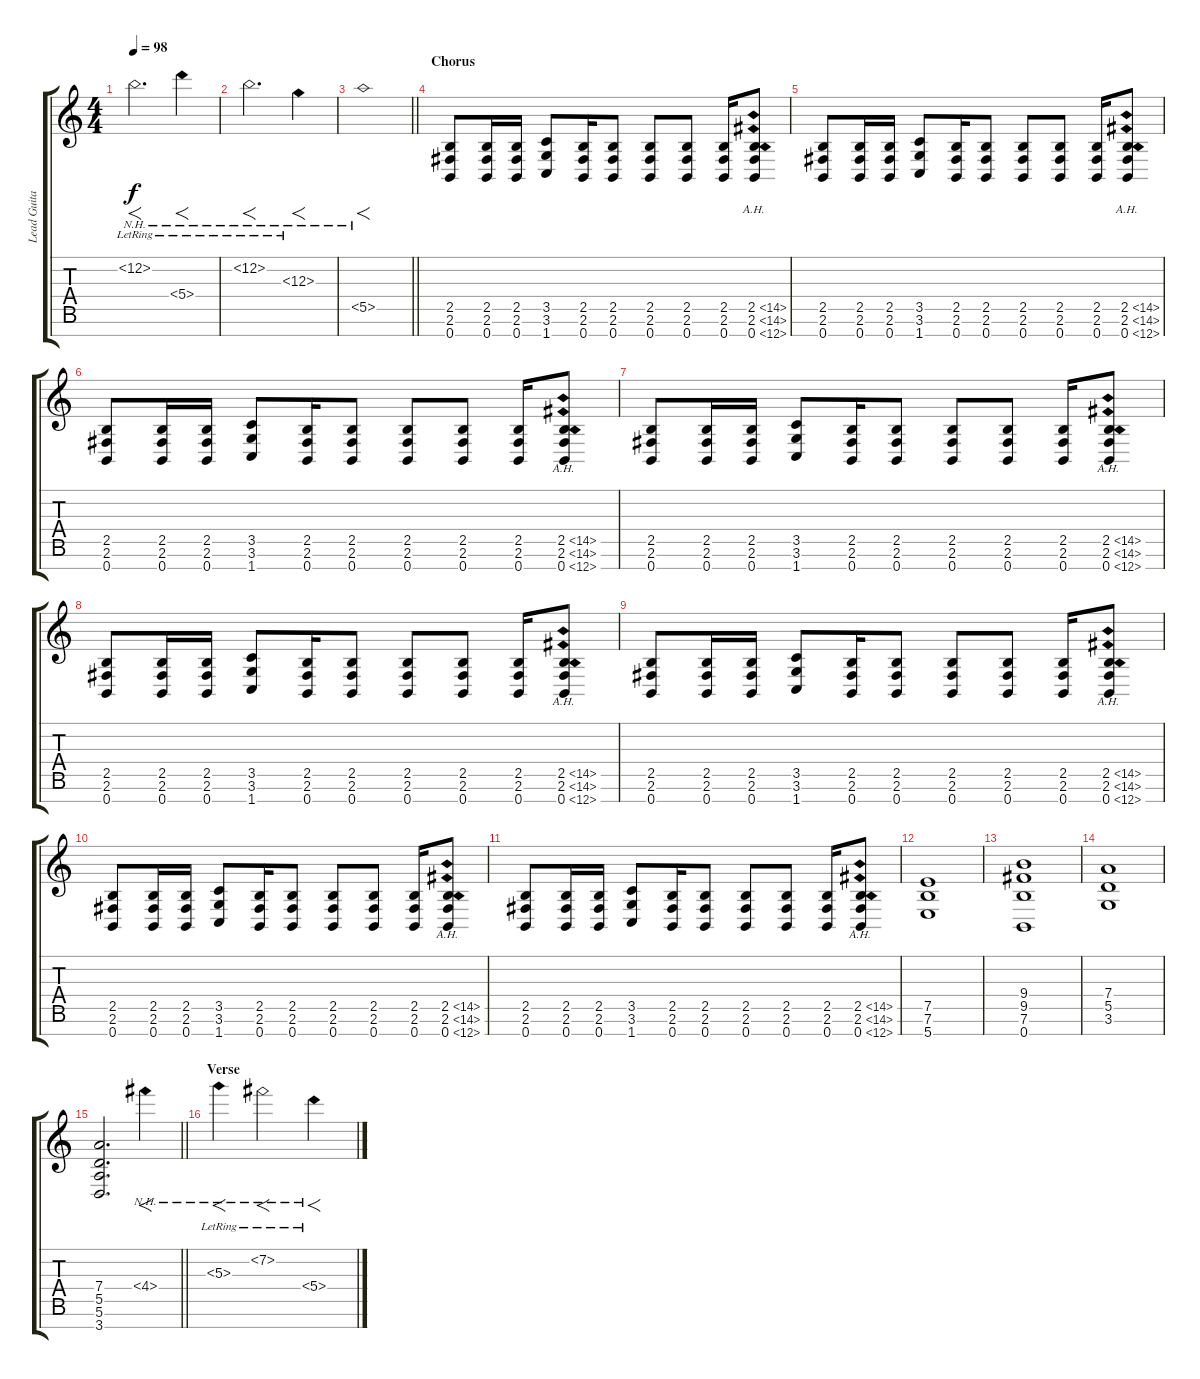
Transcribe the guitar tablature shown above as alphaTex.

\track ("Lead Guitar - Brad Delson" "Lead Guita") {instrument overdrivenguitar}
\staff {score tabs}
\tuning (E4 B3 G3 D3 A2 E2 B1) {hide}
\ts (4 4)
\tempo 98
\clef g2
\ks c
12.2{nh lr}.2{f d dy f} 5.4{nh lr}.4{f} |
12.2{nh lr}.2{f d} 12.3{nh lr}.4{f} |
\barLineRight lightlight
5.5{nh}.1{f} |
\section ("" "Chorus")
(2.5 2.6 0.7).8{instrument overdrivenguitar} (2.5 2.6 0.7).16 (2.5 2.6 0.7).16 (3.5 3.6 1.7).8 (2.5 2.6 0.7).16 (2.5 2.6 0.7).8 (2.5 2.6 0.7).8 (2.5 2.6 0.7).8 (2.5 2.6 0.7).16 (2.5{ah 12} 2.6{ah 12} 0.7{ah 12}).8 |
(2.5 2.6 0.7).8 (2.5 2.6 0.7).16 (2.5 2.6 0.7).16 (3.5 3.6 1.7).8 (2.5 2.6 0.7).16 (2.5 2.6 0.7).8 (2.5 2.6 0.7).8 (2.5 2.6 0.7).8 (2.5 2.6 0.7).16 (2.5{ah 12} 2.6{ah 12} 0.7{ah 12}).8 |
(2.5 2.6 0.7).8 (2.5 2.6 0.7).16 (2.5 2.6 0.7).16 (3.5 3.6 1.7).8 (2.5 2.6 0.7).16 (2.5 2.6 0.7).8 (2.5 2.6 0.7).8 (2.5 2.6 0.7).8 (2.5 2.6 0.7).16 (2.5{ah 12} 2.6{ah 12} 0.7{ah 12}).8 |
(2.5 2.6 0.7).8 (2.5 2.6 0.7).16 (2.5 2.6 0.7).16 (3.5 3.6 1.7).8 (2.5 2.6 0.7).16 (2.5 2.6 0.7).8 (2.5 2.6 0.7).8 (2.5 2.6 0.7).8 (2.5 2.6 0.7).16 (2.5{ah 12} 2.6{ah 12} 0.7{ah 12}).8 |
(2.5 2.6 0.7).8 (2.5 2.6 0.7).16 (2.5 2.6 0.7).16 (3.5 3.6 1.7).8 (2.5 2.6 0.7).16 (2.5 2.6 0.7).8 (2.5 2.6 0.7).8 (2.5 2.6 0.7).8 (2.5 2.6 0.7).16 (2.5{ah 12} 2.6{ah 12} 0.7{ah 12}).8 |
(2.5 2.6 0.7).8 (2.5 2.6 0.7).16 (2.5 2.6 0.7).16 (3.5 3.6 1.7).8 (2.5 2.6 0.7).16 (2.5 2.6 0.7).8 (2.5 2.6 0.7).8 (2.5 2.6 0.7).8 (2.5 2.6 0.7).16 (2.5{ah 12} 2.6{ah 12} 0.7{ah 12}).8 |
(2.5 2.6 0.7).8 (2.5 2.6 0.7).16 (2.5 2.6 0.7).16 (3.5 3.6 1.7).8 (2.5 2.6 0.7).16 (2.5 2.6 0.7).8 (2.5 2.6 0.7).8 (2.5 2.6 0.7).8 (2.5 2.6 0.7).16 (2.5{ah 12} 2.6{ah 12} 0.7{ah 12}).8 |
(2.5 2.6 0.7).8 (2.5 2.6 0.7).16 (2.5 2.6 0.7).16 (3.5 3.6 1.7).8 (2.5 2.6 0.7).16 (2.5 2.6 0.7).8 (2.5 2.6 0.7).8 (2.5 2.6 0.7).8 (2.5 2.6 0.7).16 (2.5{ah 12} 2.6{ah 12} 0.7{ah 12}).8 |
(7.5 7.6 5.7).1 |
(9.4 9.5 7.6 0.7).1 |
(7.4 5.5 3.6).1 |
\barLineRight lightlight
(7.4 5.5 5.6 3.7).2{d} 4.4{nh}.4{f instrument electricguitarjazz} |
\section ("" "Verse")
5.3{nh lr}.4{f} 7.2{nh lr}.2{f} 5.4{nh lr}.4{f}
